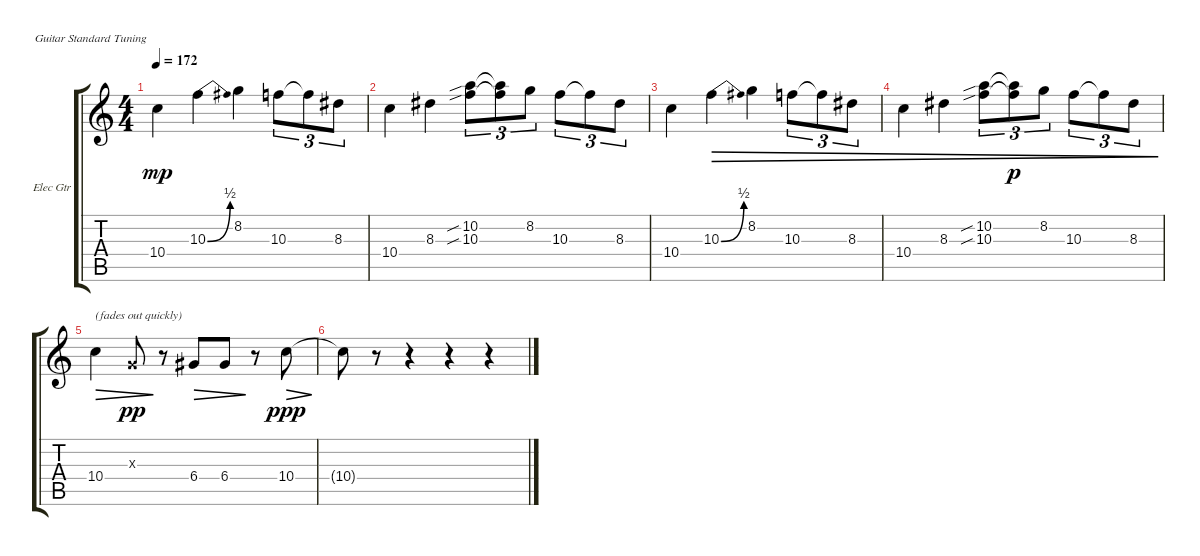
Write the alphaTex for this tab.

\defaultSystemsLayout 4
\bracketExtendMode groupsimilarinstruments
\firstSystemTrackNameOrientation horizontal
\otherSystemsTrackNameOrientation horizontal
\track ("Electric Guitar" "Elec Gtr") {instrument electricguitarclean}
\staff {score tabs}
\tuning (E4 B3 G3 D3 A2 E2)
\ts (4 4)
\tempo 172
\clef g2
\scale
0.333333
\ks c
10.4.4{dy mp} 10.3{be (bend 12 0 21.599999999999998 2)}.4 8.2.4 10.3.8{tu (3 2)} 10.3{t}.8{tu (3 2)} 8.3.8{tu (3 2)} |
\scale
0.333333 10.4.4 8.3.4 (10.3{sib} 10.2{sib}).8{tu (3 2)} (10.3{t} 10.2{t}).8{tu (3 2)} 8.2.8{tu (3 2)} 10.3.8{tu (3 2)} 10.3{t}.8{tu (3 2)} 8.3.8{tu (3 2)} |
\scale
0.333333 10.4.4 10.3{be (bend 12 0 21.599999999999998 2)}.4{dec} 8.2.4{dec} 10.3.8{tu (3 2) dec} 10.3{t}.8{tu (3 2) dec} 8.3.8{tu (3 2) dec} |
\scale
0.333333 10.4.4{dec} 8.3.4{dec} (10.3{sib} 10.2{sib}).8{tu (3 2) dec} (10.3{t} 10.2{t}).8{tu (3 2) dec dy p} 8.2.8{tu (3 2) dec} 10.3.8{tu (3 2) dec} 10.3{t}.8{tu (3 2) dec} 8.3.8{tu (3 2) dec} |
\scale
0.333333 10.4.4{txt "(fades out quickly)" dec} 0.3{x}.8{dec dy pp} r.8 6.4.8{dec} 6.4.8{dec} r.8 10.4.8{dec dy ppp} |
10.4{t}.8 r.8 r.4 r.4 r.4
